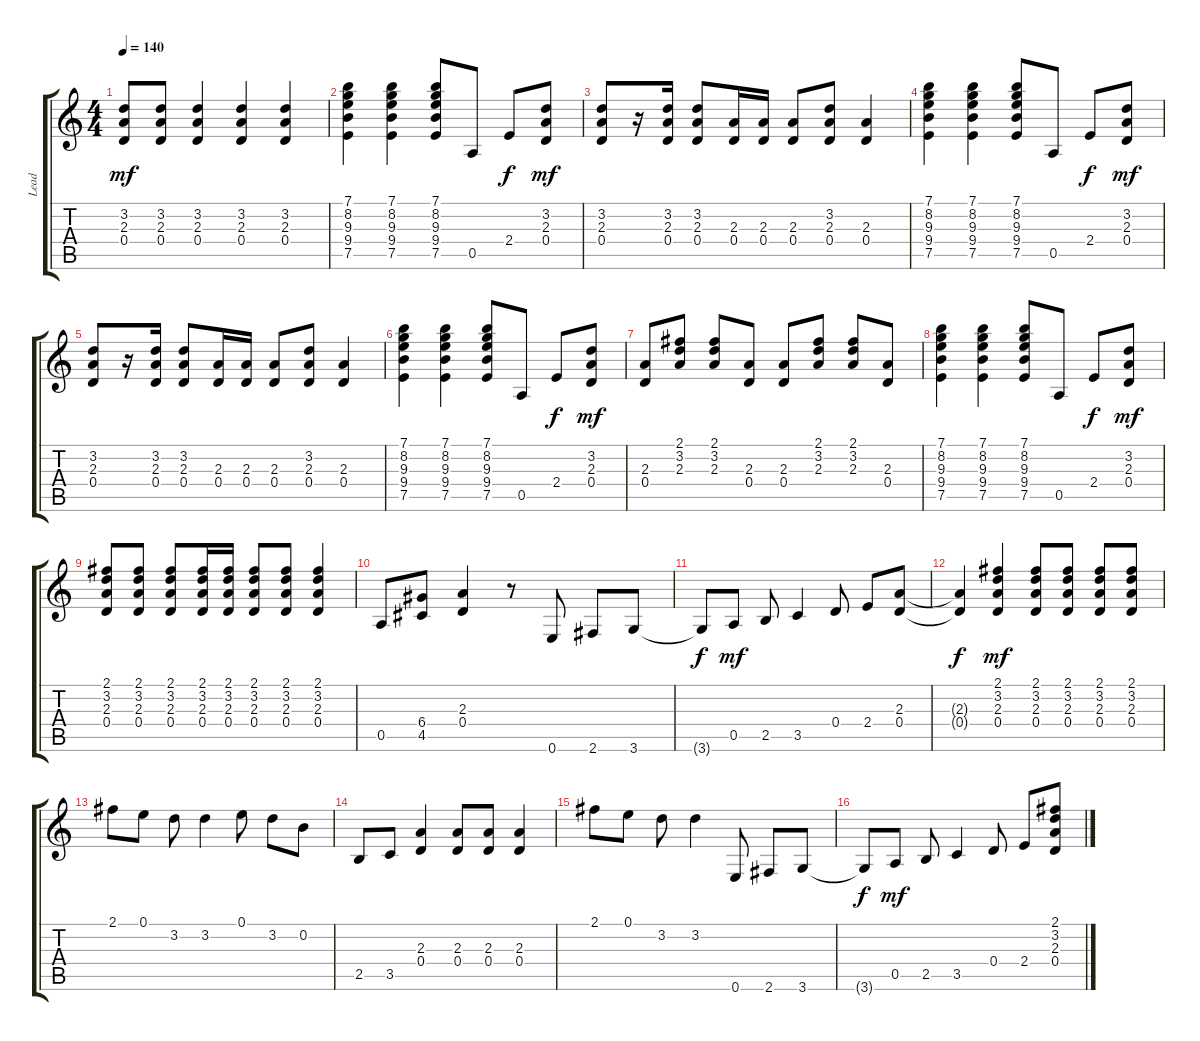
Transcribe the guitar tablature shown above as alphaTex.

\track ("Lead" "Lead") {instrument overdrivenguitar}
\staff {score tabs}
\tuning (E4 B3 G3 D3 A2 E2) {hide}
\ts (4 4)
\tempo 140
\clef g2
\ks c
(3.2 2.3 0.4).8{dy mf} (3.2 2.3 0.4).8 (3.2 2.3 0.4).4 (3.2 2.3 0.4).4 (3.2 2.3 0.4).4 |
(7.1 8.2 9.3 9.4 7.5).4 (7.1 8.2 9.3 9.4 7.5).4 (7.1 8.2 9.3 9.4 7.5).8 0.5.8 2.4.8{dy f} (3.2 2.3 0.4).8{dy mf} |
(3.2 2.3 0.4).8 r.16 (3.2 2.3 0.4).16 (3.2 2.3 0.4).8 (2.3 0.4).16 (2.3 0.4).16 (2.3 0.4).8 (3.2 2.3 0.4).8 (2.3 0.4).4 |
(7.1 8.2 9.3 9.4 7.5).4 (7.1 8.2 9.3 9.4 7.5).4 (7.1 8.2 9.3 9.4 7.5).8 0.5.8 2.4.8{dy f} (3.2 2.3 0.4).8{dy mf} |
(3.2 2.3 0.4).8 r.16 (3.2 2.3 0.4).16 (3.2 2.3 0.4).8 (2.3 0.4).16 (2.3 0.4).16 (2.3 0.4).8 (3.2 2.3 0.4).8 (2.3 0.4).4 |
(7.1 8.2 9.3 9.4 7.5).4 (7.1 8.2 9.3 9.4 7.5).4 (7.1 8.2 9.3 9.4 7.5).8 0.5.8 2.4.8{dy f} (3.2 2.3 0.4).8{dy mf} |
(2.3 0.4).8 (2.1 3.2 2.3).8 (2.1 3.2 2.3).8 (2.3 0.4).8 (2.3 0.4).8 (2.1 3.2 2.3).8 (2.1 3.2 2.3).8 (2.3 0.4).8 |
(7.1 8.2 9.3 9.4 7.5).4 (7.1 8.2 9.3 9.4 7.5).4 (7.1 8.2 9.3 9.4 7.5).8 0.5.8 2.4.8{dy f} (3.2 2.3 0.4).8{dy mf} |
(2.1 3.2 2.3 0.4).8 (2.1 3.2 2.3 0.4).8 (2.1 3.2 2.3 0.4).8 (2.1 3.2 2.3 0.4).16 (2.1 3.2 2.3 0.4).16 (2.1 3.2 2.3 0.4).8 (2.1 3.2 2.3 0.4).8 (2.1 3.2 2.3 0.4).4 |
0.5.8 (6.4 4.5).8 (2.3 0.4).4 r.8 0.6.8 2.6.8 3.6.8 |
3.6{t}.8{dy f} 0.5.8{dy mf} 2.5.8 3.5.4 0.4.8 2.4.8 (2.3 0.4).8 |
(2.3{t} 0.4{t}).4{dy f} (2.1 3.2 2.3 0.4).4{dy mf} (2.1 3.2 2.3 0.4).8 (2.1 3.2 2.3 0.4).8 (2.1 3.2 2.3 0.4).8 (2.1 3.2 2.3 0.4).8 |
2.1.8 0.1.8 3.2.8 3.2.4 0.1.8 3.2.8 0.2.8 |
2.5.8 3.5.8 (2.3 0.4).4 (2.3 0.4).8 (2.3 0.4).8 (2.3 0.4).4 |
2.1.8 0.1.8 3.2.8 3.2.4 0.6.8 2.6.8 3.6.8 |
3.6{t}.8{dy f} 0.5.8{dy mf} 2.5.8 3.5.4 0.4.8 2.4.8 (2.1 3.2 2.3 0.4).8
